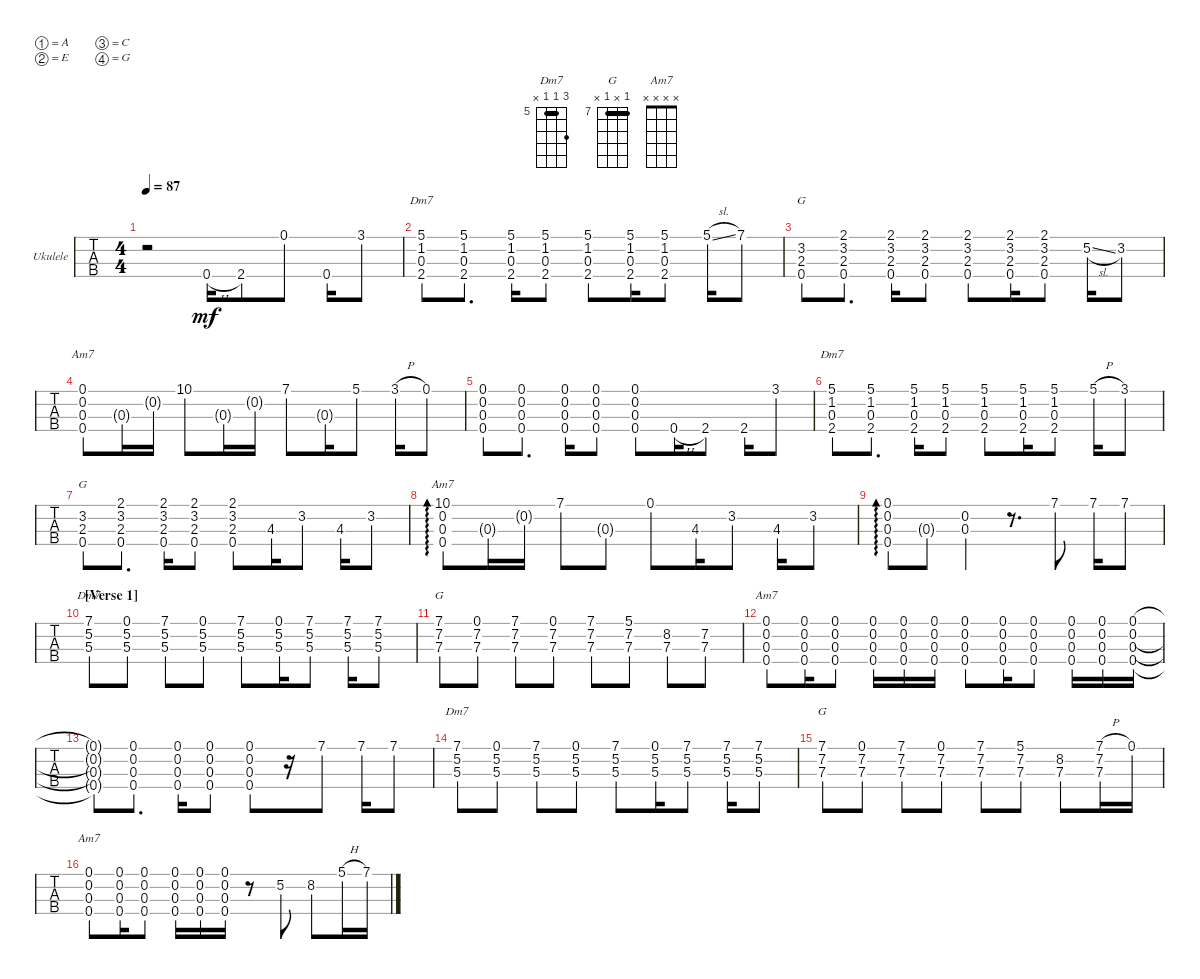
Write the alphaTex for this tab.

\bracketExtendMode groupsimilarinstruments
\firstSystemTrackNameOrientation horizontal
\otherSystemsTrackNameOrientation horizontal
\track ("" "Ukulele") {instrument shamisen}
\staff {tabs}
\tuning (A4 E4 C4 G4)
\chord ("Dm7" 5 1 0 2)
\chord ("G" x 3 2 0)
\chord ("Am7" 0 3 0 2)
\chord ("Am7" 10 9 9 9) {firstfret 10}
\chord ("Dm7" 7 5 5 x) {firstfret 5 barre 5}
\chord ("G" 7 x 7 x) {firstfret 7 barre 7}
\chord ("Am7" 0 x x x)
\chord ("Am7" x x x x)
\ts (4 4)
\beaming (8 2 2 2 2)
\tempo 87
\clef g2
\ks aminor
r.2{dy mf instrument shamisen} 0.4{h}.16 2.4.8 0.1.8 0.4.16 3.1.8 |
(5.1 1.2 0.3 2.4).8{ch "Dm7"} (2.4 1.2 0.3 5.1).8{d} (5.1 1.2 0.3 2.4).16 (5.1 1.2 0.3 2.4).8 (5.1 1.2 0.3 2.4).8 (5.1 1.2 0.3 2.4).16 (5.1 1.2 0.3 2.4).8 5.1{sl}.16 7.1.8 |
(0.4 2.3 3.2).8{ch "G"} (2.1 0.4 2.3 3.2).8{d} (2.1 0.4 2.3 3.2).16 (2.3 0.4 2.1 3.2).8 (2.1 0.4 2.3 3.2).8 (2.1 0.4 2.3 3.2).16 (2.3 0.4 2.1 3.2).8 5.2{sl}.16 3.2.8 |
(0.1 0.4 0.3 0.2).8{ch "Am7"} 0.3{g}.16 0.2{g}.16 10.1.8 0.3{g}.16 0.2{g}.16 7.1.8 0.3{g}.16 5.1.8 3.1{h}.16 0.1.8 |
(0.1 0.2 0.3 0.4).8 (0.1 0.4 0.3 0.2).8{d} (0.1 0.4 0.3 0.2).16 (0.1 0.4 0.3 0.2).8 (0.1 0.2 0.3 0.4).8 0.4{h}.16 2.4.8 2.4.16 3.1.8 |
(5.1 1.2 0.3 2.4).8{ch "Dm7"} (2.4 1.2 0.3 5.1).8{d} (5.1 1.2 0.3 2.4).16 (5.1 1.2 0.3 2.4).8 (5.1 1.2 0.3 2.4).8 (5.1 1.2 0.3 2.4).16 (5.1 1.2 0.3 2.4).8 5.1{h}.16 3.1.8 |
(0.4 2.3 3.2).8{ch "G"} (2.1 0.4 2.3 3.2).8{d} (2.1 0.4 2.3 3.2).16 (2.3 0.4 2.1 3.2).8 (2.1 0.4 2.3 3.2).8 4.3.16 3.2.8 4.3.16 3.2.8 |
(0.2 0.3 10.1 0.4).8{ad 0 ch "Am7"} 0.3{g}.16 0.2{g}.16 7.1.8 0.3{g}.8 0.1.8 4.3.16 3.2.8 4.3.16 3.2.8 |
(0.1 0.4 0.3 0.2).8{ad 0} 0.3{g}.8 (0.2 0.3).4 r.8{d} 7.1.8 7.1.16 7.1.8 |
\section ("" "[Verse 1]")
(7.1 5.3 5.2).8{ch "Dm7"} (0.1 5.2 5.3).8 (7.1 5.3 5.2).8 (0.1 5.2 5.3).8 (7.1 5.3 5.2).8 (0.1 5.2 5.3).16 (7.1 5.3 5.2).8 (7.1 5.2 5.3).16 (7.1 5.2 5.3).8 |
(7.1 7.3 7.2).8{ch "G"} (0.1 7.2 7.3).8 (7.1 7.3 7.2).8 (0.1 7.2 7.3).8 (7.1 7.3 7.2).8 (5.1 7.2 7.3).8 (8.2 7.3).8 (7.2 7.3).8 |
(0.1 0.2 0.4 0.3).8{ch "Am7"} (0.1 0.4 0.3 0.2).16 (0.1 0.4 0.3 0.2).8 (0.1 0.4 0.3 0.2).16 (0.1 0.4 0.3 0.2).16 (0.3 0.4 0.1 0.2).16 (0.1 0.4 0.3 0.2).8 (0.1 0.4 0.3 0.2).16 (0.3 0.4 0.1 0.2).8 (0.1 0.4 0.3 0.2).16 (0.1 0.4 0.3 0.2).16 (0.3 0.4 0.1 0.2).16 |
(0.1{t} 0.2{t} 0.3{t} 0.4{t}).8 (0.1 0.4 0.3 0.2).8{d} (0.1 0.4 0.3 0.2).16 (0.1 0.4 0.3 0.2).8 (0.1 0.4 0.3 0.2).8 r.16 7.1.8 7.1.16 7.1.8 |
(7.1 5.3 5.2).8{ch "Dm7"} (0.1 5.2 5.3).8 (7.1 5.3 5.2).8 (0.1 5.2 5.3).8 (7.1 5.3 5.2).8 (0.1 5.2 5.3).16 (7.1 5.3 5.2).8 (7.1 5.2 5.3).16 (7.1 5.2 5.3).8 |
(7.1 7.3 7.2).8{ch "G"} (0.1 7.3 7.2).8 (7.1 7.3 7.2).8 (0.1 7.2 7.3).8 (7.1 7.3 7.2).8 (5.1 7.2 7.3).8 (8.2 7.3).8 (7.1{h} 7.2 7.3).16 0.1.16 |
(0.1 0.2 0.3 0.4).8{ch "Am7"} (0.1 0.4 0.3 0.2).16 (0.1 0.4 0.3 0.2).8 (0.1 0.4 0.3 0.2).16 (0.1 0.4 0.3 0.2).16 (0.3 0.4 0.1 0.2).16 r.8 5.2{st}.8 8.2{st}.8 5.1{h}.16 7.1.16
